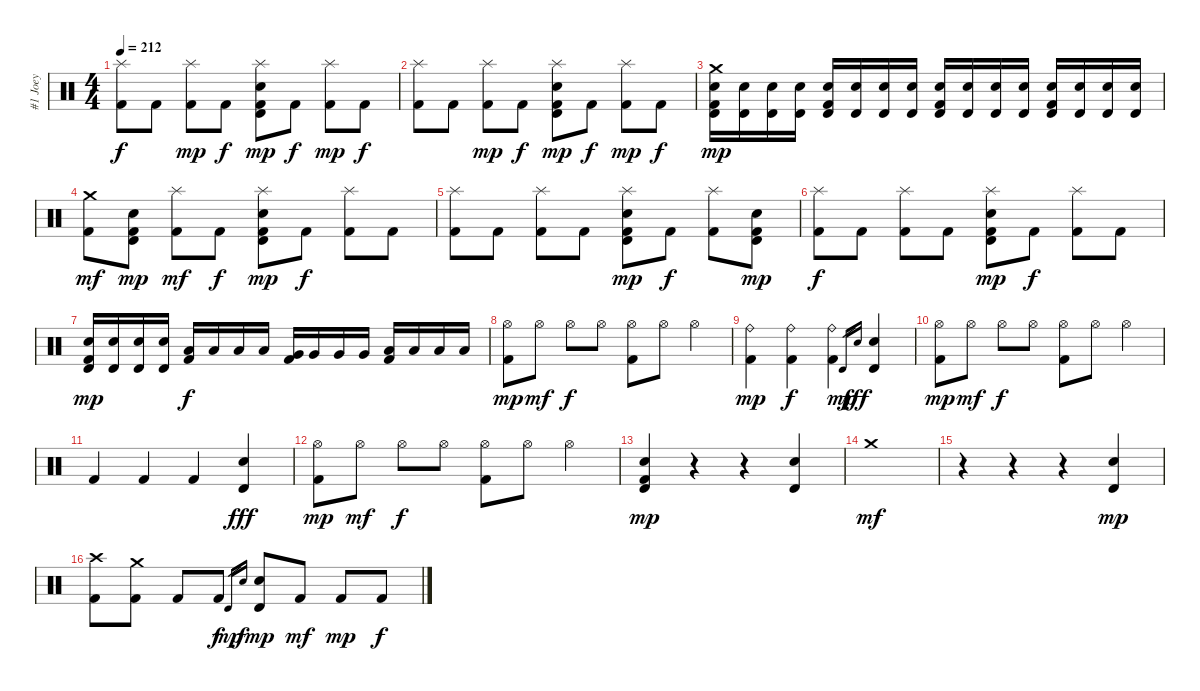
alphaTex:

\track ("#1 Joey" "#1 Joey") {instrument percussion}
\staff {score}
\articulation defaults
\ts (4 4)
\tempo 212
\clef neutral
\ks c
("Splash (hit)" "Kick (hit) 2").8{dy f} "Kick (hit) 2".8 ("Splash (hit)" "Kick (hit) 2").8{dy mp} "Kick (hit) 2".8{dy f} ("Splash (hit)" "Timbale high (hit)" "Electric Snare (hit)" "Kick (hit) 2").8{dy mp} "Kick (hit) 2".8{dy f} ("Splash (hit)" "Kick (hit) 2").8{dy mp} "Kick (hit) 2".8{dy f} |
("Splash (hit)" "Kick (hit) 2").8 "Kick (hit) 2".8 ("Splash (hit)" "Kick (hit) 2").8{dy mp} "Kick (hit) 2".8{dy f} ("Splash (hit)" "Timbale high (hit)" "Electric Snare (hit)" "Kick (hit) 2").8{dy mp} "Kick (hit) 2".8{dy f} ("Splash (hit)" "Kick (hit) 2").8{dy mp} "Kick (hit) 2".8{dy f} |
("Crash medium (hit)" "Timbale high (hit)" "Electric Snare (hit)" "Kick (hit) 2").16{dy mp} ("Timbale high (hit)" "Electric Snare (hit)").16 ("Timbale high (hit)" "Electric Snare (hit)").16 ("Timbale high (hit)" "Electric Snare (hit)").16 ("Timbale high (hit)" "Electric Snare (hit)" "Kick (hit) 2").16 ("Timbale high (hit)" "Electric Snare (hit)").16 ("Timbale high (hit)" "Electric Snare (hit)").16 ("Timbale high (hit)" "Electric Snare (hit)").16 ("Timbale high (hit)" "Electric Snare (hit)" "Kick (hit) 2").16 ("Timbale high (hit)" "Electric Snare (hit)").16 ("Timbale high (hit)" "Electric Snare (hit)").16 ("Timbale high (hit)" "Electric Snare (hit)").16 ("Timbale high (hit)" "Electric Snare (hit)" "Kick (hit) 2").16 ("Timbale high (hit)" "Electric Snare (hit)").16 ("Timbale high (hit)" "Electric Snare (hit)").16 ("Timbale high (hit)" "Electric Snare (hit)").16 |
("Crash medium (hit)" "Kick (hit) 2").8{dy mf} ("Timbale high (hit)" "Electric Snare (hit)" "Kick (hit) 2").8{dy mp} ("Splash (hit)" "Kick (hit) 2").8{dy mf} "Kick (hit) 2".8{dy f} ("Splash (hit)" "Timbale high (hit)" "Electric Snare (hit)" "Kick (hit) 2").8{dy mp} "Kick (hit) 2".8{dy f} ("Splash (hit)" "Kick (hit) 2").8 "Kick (hit) 2".8 |
("Splash (hit)" "Kick (hit) 2").8 "Kick (hit) 2".8 ("Splash (hit)" "Kick (hit) 2").8 "Kick (hit) 2".8 ("Splash (hit)" "Timbale high (hit)" "Electric Snare (hit)" "Kick (hit) 2").8{dy mp} "Kick (hit) 2".8{dy f} ("Splash (hit)" "Kick (hit) 2").8 ("Timbale high (hit)" "Electric Snare (hit)" "Kick (hit) 2").8{dy mp} |
("Splash (hit)" "Kick (hit) 2").8{dy f} "Kick (hit) 2".8 ("Splash (hit)" "Kick (hit) 2").8 "Kick (hit) 2".8 ("Splash (hit)" "Timbale high (hit)" "Electric Snare (hit)" "Kick (hit) 2").8{dy mp} "Kick (hit) 2".8{dy f} ("Splash (hit)" "Kick (hit) 2").8 "Kick (hit) 2".8 |
("Timbale high (hit)" "Electric Snare (hit)" "Kick (hit) 2").16{dy mp} ("Timbale high (hit)" "Electric Snare (hit)").16 ("Timbale high (hit)" "Electric Snare (hit)").16 ("Timbale high (hit)" "Electric Snare (hit)").16 ("Low Tom (hit)" "Kick (hit) 2").16{dy f} "Low Tom (hit)".16 "Low Tom (hit)".16 "Low Tom (hit)".16 ("Very Low Tom (hit)" "Kick (hit) 2").16 "Very Low Tom (hit)".16 "Very Low Tom (hit)".16 "Very Low Tom (hit)".16 ("Low Floor Tom (hit)" "Kick (hit) 2").16 "Low Floor Tom (hit)".16 "Low Floor Tom (hit)".16 "Low Floor Tom (hit)".16 |
("Hi-Hat (open)" "Kick (hit) 2").8{dy mp} "Hi-Hat (open)".8{dy mf} "Hi-Hat (open)".8{dy f} "Hi-Hat (open)".8 ("Hi-Hat (open)" "Kick (hit) 2").8 "Hi-Hat (open)".8 "Hi-Hat (open)".4 |
("Ride (bell)" "Kick (hit) 2").4{dy mp} ("Ride (bell)" "Kick (hit) 2").4{dy f} ("Ride (bell)" "Kick (hit) 2").4 "Timbale high (hit)".16{gr dy mp} "Electric Snare (hit)".16{gr dy fff} ("Timbale high (hit)" "Electric Snare (hit)").4 |
("Hi-Hat (open)" "Kick (hit) 2").8{dy mp} "Hi-Hat (open)".8{dy mf} "Hi-Hat (open)".8{dy f} "Hi-Hat (open)".8 ("Hi-Hat (open)" "Kick (hit) 2").8 "Hi-Hat (open)".8 "Hi-Hat (open)".4 |
"Kick (hit) 2".4 "Kick (hit) 2".4 "Kick (hit) 2".4 ("Timbale high (hit)" "Electric Snare (hit)").4{dy fff} |
("Hi-Hat (open)" "Kick (hit) 2").8{dy mp} "Hi-Hat (open)".8{dy mf} "Hi-Hat (open)".8{dy f} "Hi-Hat (open)".8 ("Hi-Hat (open)" "Kick (hit) 2").8 "Hi-Hat (open)".8 "Hi-Hat (open)".4 |
("Timbale high (hit)" "Electric Snare (hit)" "Kick (hit) 2").4{dy mp} r.4 r.4 ("Timbale high (hit)" "Electric Snare (hit)").4 |
"Crash medium (hit)".1{dy mf} |
r.4 r.4 r.4 ("Timbale high (hit)" "Electric Snare (hit)").4{dy mp} |
("Crash high (hit)" "Kick (hit) 2").8 ("Crash medium (hit)" "Kick (hit) 2").8 "Kick (hit) 2".8 "Kick (hit) 2".8{dy f} "Timbale high (hit)".16{gr dy mp} "Electric Snare (hit)".16{gr dy f} ("Timbale high (hit)" "Electric Snare (hit)").8{dy mp} "Kick (hit) 2".8{dy mf} "Kick (hit) 2".8{dy mp} "Kick (hit) 2".8{dy f}
